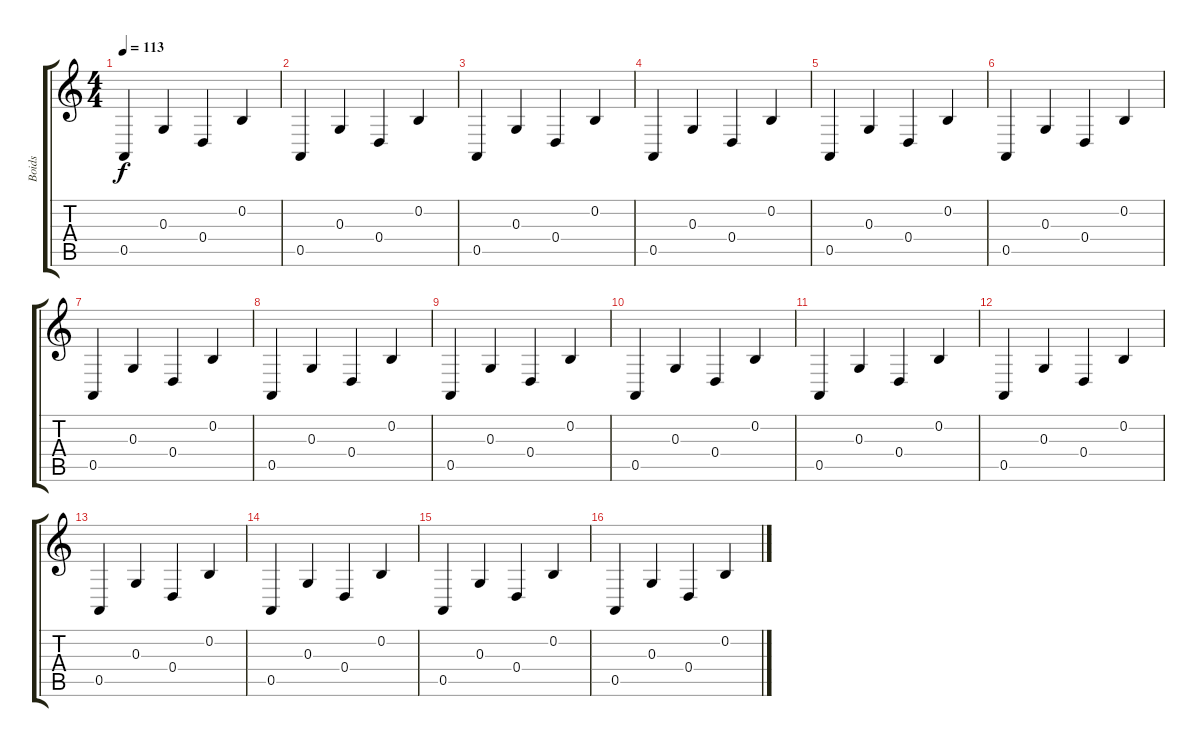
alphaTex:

\track ("Boids" "Boids") {instrument birdtweet}
\staff {score tabs}
\tuning (E4 B3 G3 D3 A2 E2) {hide}
\ts (4 4)
\tempo 113
\clef g2
\ks c
0.5.4{dy f} 0.3.4 0.4.4 0.2.4 |
0.5.4 0.3.4 0.4.4 0.2.4 |
0.5.4 0.3.4 0.4.4 0.2.4 |
0.5.4 0.3.4 0.4.4 0.2.4 |
0.5.4 0.3.4 0.4.4 0.2.4 |
0.5.4 0.3.4 0.4.4 0.2.4 |
0.5.4 0.3.4 0.4.4 0.2.4 |
0.5.4 0.3.4 0.4.4 0.2.4 |
0.5.4 0.3.4 0.4.4 0.2.4 |
0.5.4 0.3.4 0.4.4 0.2.4 |
0.5.4 0.3.4 0.4.4 0.2.4 |
0.5.4 0.3.4 0.4.4 0.2.4 |
0.5.4 0.3.4 0.4.4 0.2.4 |
0.5.4 0.3.4 0.4.4 0.2.4 |
0.5.4 0.3.4 0.4.4 0.2.4 |
0.5.4 0.3.4 0.4.4 0.2.4
